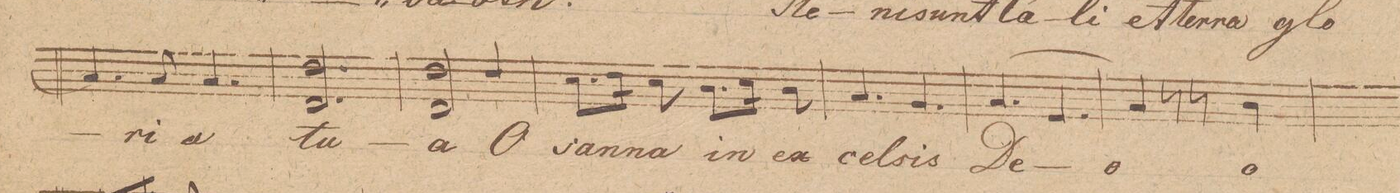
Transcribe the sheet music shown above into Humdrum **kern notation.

**kern	**text
*I"Baſso 2do	*
*clefF4	*
*k[]	*
*M6/8	*
4C/]	.
8C/	-ri-
4.C/	-a
=20	=20
2.FF/ 2.F	tu-
=21	=21
2FF/ 2F	-a
4F/	O-
=22	=22
8.E\L	-san-
16F\Jk	.
8E\	-na
8.D\L	in
16E\Jk	.
8D\	ex-
=23	=23
4.C/	-cel-
4.BB/	-sis
=24	=24
(>4.C/	De-
4.GG/	.
=25	=25
4C/)	-o
8r	.
8r	.
4D\	o-
=26	=26
*-	*-
